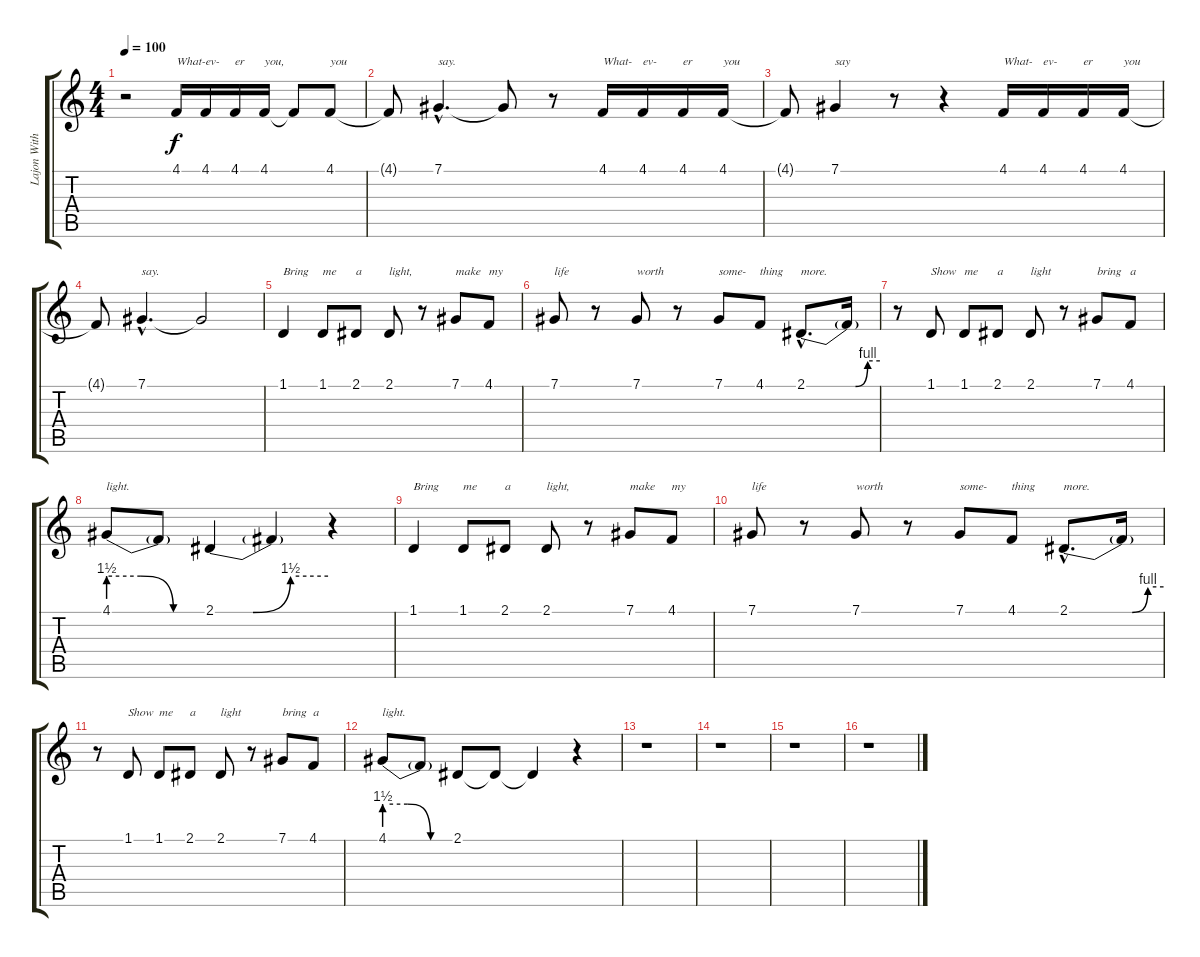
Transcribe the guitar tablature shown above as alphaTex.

\track ("Lajon Witherspoon - Vocals" "Lajon With") {instrument lead2sawtooth}
\staff {score tabs}
\tuning (Db4 Ab3 E3 B2 Gb2 Db2) {hide}
\ts (4 4)
\tempo 100
\clef g2
\ks c
r.2{dy f} 4.1.16{txt "What-"} 4.1.16{txt "ev-"} 4.1.16{txt "er"} 4.1.16{txt "you,"} 4.1{t}.8 4.1.8{txt "you"} |
4.1{t}.8 7.1{hac}.4{d txt "say."} 7.1{t}.8 r.8 4.1.16{txt "What-"} 4.1.16{txt "ev-"} 4.1.16{txt "er"} 4.1.16{txt "you"} |
4.1{t}.8 7.1.4{txt "say"} r.8 r.4 4.1.16{txt "What-"} 4.1.16{txt "ev-"} 4.1.16{txt "er"} 4.1.16{txt "you"} |
4.1{t}.8 7.1{hac}.4{d txt "say."} 7.1{t}.2 |
1.1.4{txt "Bring"} 1.1.8{txt "me"} 2.1.8{txt "a"} 2.1.8{txt "light,"} r.8 7.1.8{txt "make"} 4.1.8{txt "my"} |
7.1.8{txt "life"} r.8 7.1.8{txt "worth"} r.8 7.1.8{txt "some-"} 4.1.8{txt "thing"} 2.1{be (custom 0 0 20 0 40 0 50 4 60 4) hac}.8{d txt "more."} 2.1{t}.16 |
r.8 1.1.8{txt "Show"} 1.1.8{txt "me"} 2.1.8{txt "a"} 2.1.8{txt "light"} r.8 7.1.8{txt "bring"} 4.1.8{txt "a"} |
4.1{be (custom 0 6 20 6 40 0 60 0)}.8{txt "light."} 4.1{t}.8 2.1{be (custom 0 0 20 0 40 6 60 6)}.4 2.1{t}.4 r.4 |
1.1.4{txt "Bring"} 1.1.8{txt "me"} 2.1.8{txt "a"} 2.1.8{txt "light,"} r.8 7.1.8{txt "make"} 4.1.8{txt "my"} |
7.1.8{txt "life"} r.8 7.1.8{txt "worth"} r.8 7.1.8{txt "some-"} 4.1.8{txt "thing"} 2.1{be (custom 0 0 20 0 40 0 50 4 60 4) hac}.8{d txt "more."} 2.1{t}.16 |
r.8 1.1.8{txt "Show"} 1.1.8{txt "me"} 2.1.8{txt "a"} 2.1.8{txt "light"} r.8 7.1.8{txt "bring"} 4.1.8{txt "a"} |
4.1{be (custom 0 6 20 6 40 0 60 0)}.8{txt "light."} 4.1{t}.8 2.1.8 2.1{t}.8 2.1{t}.4 r.4 |
r.1 |
r.1 |
r.1 |
r.1
